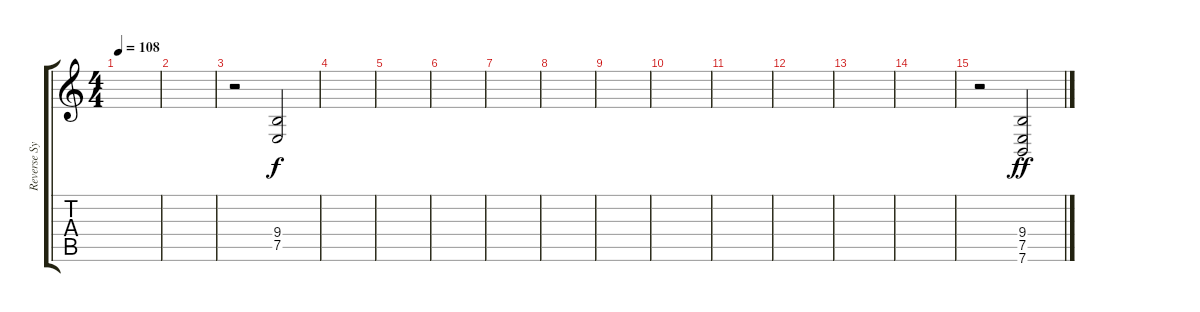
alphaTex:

\track ("Reverse Symbol" "Reverse Sy") {instrument reversecymbal}
\staff {score tabs}
\tuning (E4 B3 G3 D3 A2 E2) {hide}
\ts (4 4)
\tempo 108
\clef g2
\ks c
|
|
r.2 (9.4 7.5).2 |
|
|
|
|
|
|
|
|
|
|
|
r.2 (9.4 7.5 7.6).2{dy ff}
